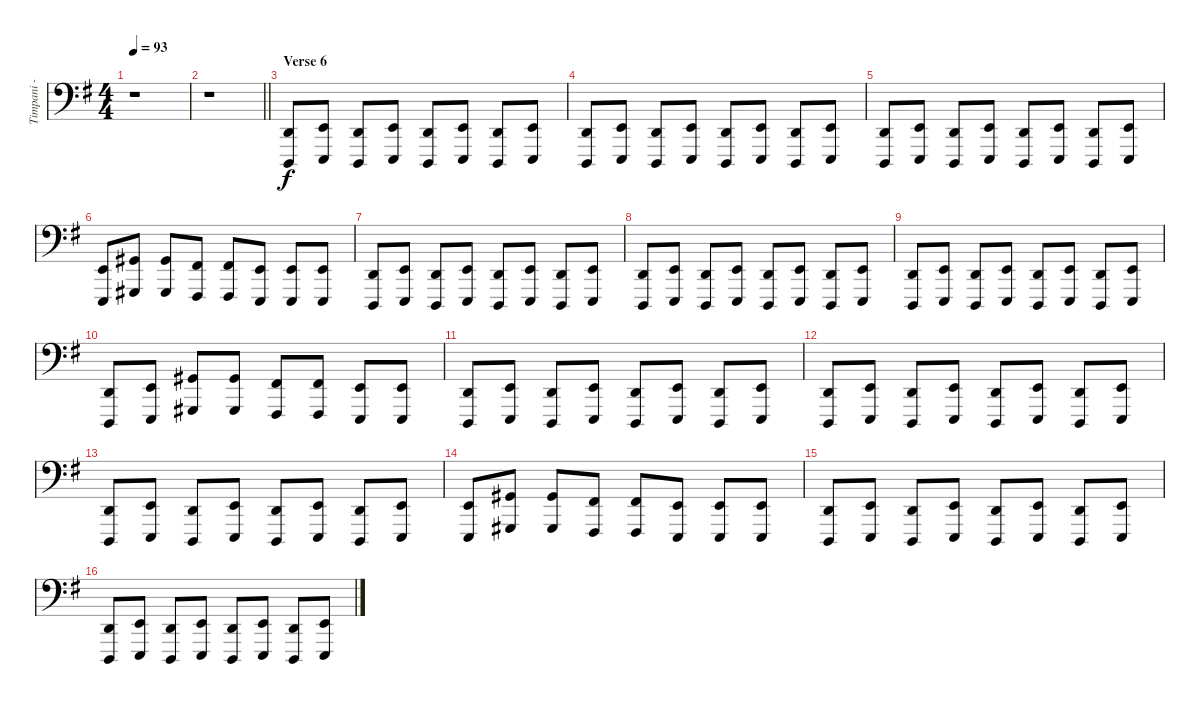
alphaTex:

\track ("Timpani - Ed Warby" "Timpani - ") {instrument cello}
\staff {score}
\tuning (G2 D2 A1 E1 B0) {hide}
\ts (4 4)
\tempo 93
\clef f4
\ks eminor
r.1{dy f} |
\barLineRight lightlight
r.1 |
\section ("" "Verse 6")
(0.2 3.5).8 (2.2 0.4).8 (0.2 3.5).8 (2.2 0.4).8 (0.2 3.5).8 (2.2 0.4).8 (0.2 3.5).8 (2.2 0.4).8 |
(0.2 3.5).8 (2.2 0.4).8 (0.2 3.5).8 (2.2 0.4).8 (0.2 3.5).8 (2.2 0.4).8 (0.2 3.5).8 (2.2 0.4).8 |
(0.2 3.5).8 (2.2 0.4).8 (0.2 3.5).8 (2.2 0.4).8 (0.2 3.5).8 (2.2 0.4).8 (0.2 3.5).8 (2.2 0.4).8 |
(2.2 0.4).8 (1.1 4.4).8 (1.1 4.4).8 (4.2 2.4).8 (4.2 2.4).8 (2.2 0.4).8 (2.2 0.4).8 (2.2 0.4).8 |
(0.2 3.5).8 (2.2 0.4).8 (0.2 3.5).8 (2.2 0.4).8 (0.2 3.5).8 (2.2 0.4).8 (0.2 3.5).8 (2.2 0.4).8 |
(0.2 3.5).8 (2.2 0.4).8 (0.2 3.5).8 (2.2 0.4).8 (0.2 3.5).8 (2.2 0.4).8 (0.2 3.5).8 (2.2 0.4).8 |
(0.2 3.5).8 (2.2 0.4).8 (0.2 3.5).8 (2.2 0.4).8 (0.2 3.5).8 (2.2 0.4).8 (0.2 3.5).8 (2.2 0.4).8 |
(0.2 3.5).8 (2.2 0.4).8 (1.1 4.4).8 (1.1 4.4).8 (4.2 2.4).8 (4.2 2.4).8 (2.2 0.4).8 (2.2 0.4).8 |
(0.2 3.5).8 (2.2 0.4).8 (0.2 3.5).8 (2.2 0.4).8 (0.2 3.5).8 (2.2 0.4).8 (0.2 3.5).8 (2.2 0.4).8 |
(0.2 3.5).8 (2.2 0.4).8 (0.2 3.5).8 (2.2 0.4).8 (0.2 3.5).8 (2.2 0.4).8 (0.2 3.5).8 (2.2 0.4).8 |
(0.2 3.5).8 (2.2 0.4).8 (0.2 3.5).8 (2.2 0.4).8 (0.2 3.5).8 (2.2 0.4).8 (0.2 3.5).8 (2.2 0.4).8 |
(2.2 0.4).8 (1.1 4.4).8 (1.1 4.4).8 (4.2 2.4).8 (4.2 2.4).8 (2.2 0.4).8 (2.2 0.4).8 (2.2 0.4).8 |
(0.2 3.5).8 (2.2 0.4).8 (0.2 3.5).8 (2.2 0.4).8 (0.2 3.5).8 (2.2 0.4).8 (0.2 3.5).8 (2.2 0.4).8 |
(0.2 3.5).8 (2.2 0.4).8 (0.2 3.5).8 (2.2 0.4).8 (0.2 3.5).8 (2.2 0.4).8 (0.2 3.5).8 (2.2 0.4).8
